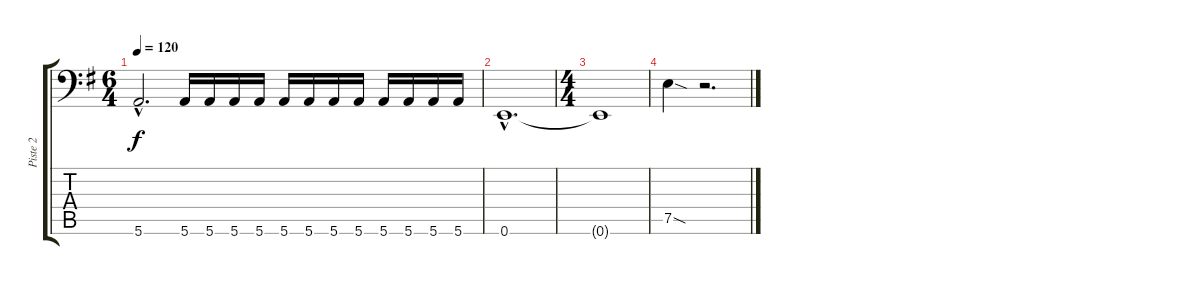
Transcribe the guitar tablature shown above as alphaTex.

\track ("Piste 2" "Piste 2") {instrument electricbassfinger}
\staff {score tabs}
\tuning (E3 B2 G2 D2 A1 E1) {hide}
\ts (6 4)
\tempo 120
\clef f4
\ks eminor
5.6{hac}.2{d dy f} 5.6.16 5.6.16 5.6.16 5.6.16 5.6.16 5.6.16 5.6.16 5.6.16 5.6.16 5.6.16 5.6.16 5.6.16 |
0.6{hac}.1{d} |
\ts (4 4)
0.6{t}.1 |
7.5{sod}.4 r.2{d}
